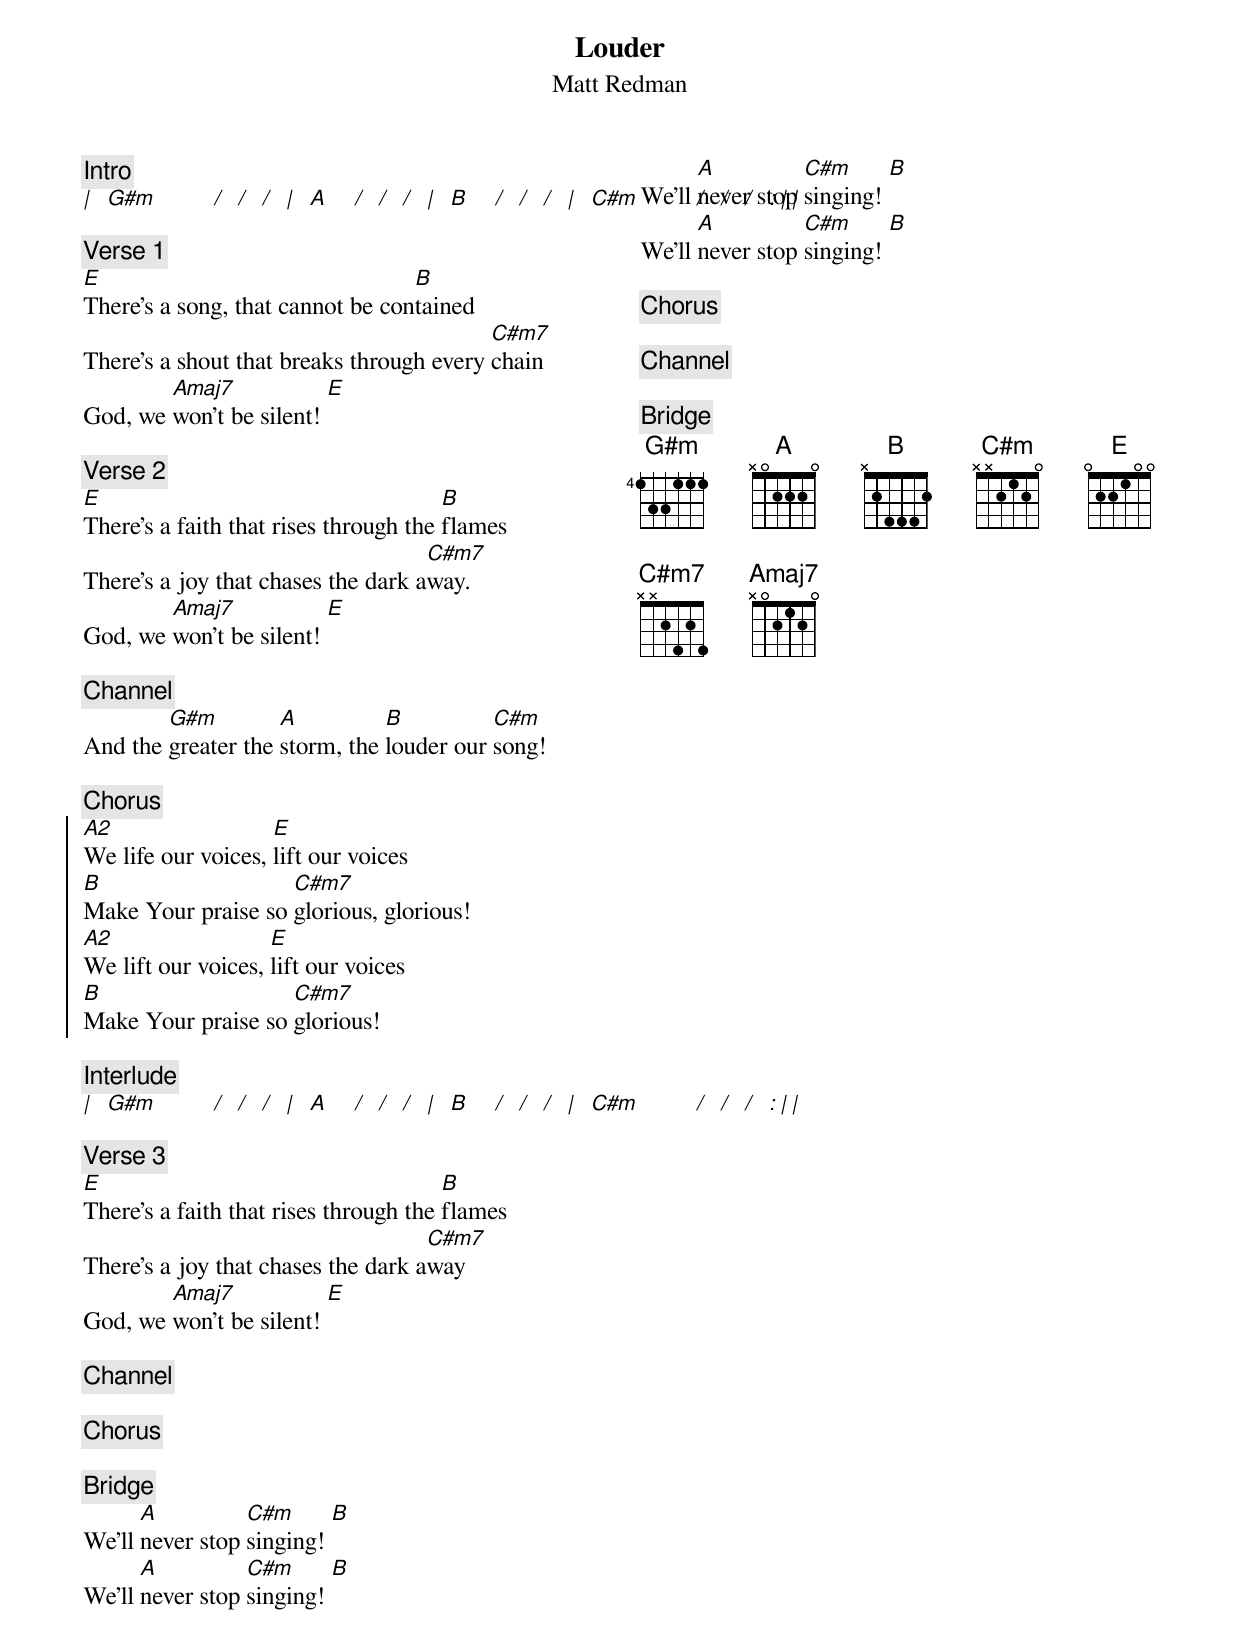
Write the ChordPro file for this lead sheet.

{t:Louder}
{st:Matt Redman}
{columns:2}
{c:Intro}
[|]  [G#m]         [/]  [/]  [/]  [|]  [A]    [/]  [/]  [/]  [|]  [B]    [/]  [/]  [/]  [|]  [C#m]         [/]  [/]  [/]  [:][|][|]

{c:Verse 1}
[E]There's a song, that cannot be con[B]tained
There's a shout that breaks through every [C#m7]chain
God, we [Amaj7]won't be silent! [E]

{c:Verse 2}
[E]There's a faith that rises through the [B]flames
There's a joy that chases the dark a[C#m7]way.
God, we [Amaj7]won't be silent! [E]

{c:Channel}
And the [G#m]greater the [A]storm, the [B]louder our [C#m]song!

{c:Chorus}
{soc}
[A2]We life our voices, [E]lift our voices
[B]Make Your praise so [C#m7]glorious, glorious!
[A2]We lift our voices, [E]lift our voices
[B]Make Your praise so [C#m7]glorious!
{eoc}

{c:Interlude}
[|]  [G#m]         [/]  [/]  [/]  [|]  [A]    [/]  [/]  [/]  [|]  [B]    [/]  [/]  [/]  [|]  [C#m]         [/]  [/]  [/]  [:][|][|]

{c:Verse 3}
[E]There's a faith that rises through the [B]flames
There's a joy that chases the dark a[C#m7]way
God, we [Amaj7]won't be silent! [E]

{c:Channel}

{c:Chorus}

{c:Bridge}
We'll [A]never stop [C#m]singing! [B]
We'll [A]never stop [C#m]singing! [B]
We'll [A]never stop [C#m]singing! [B]
We'll [A]never stop [C#m]singing! [B]

{c:Chorus}

{c:Channel}

{c:Bridge}
